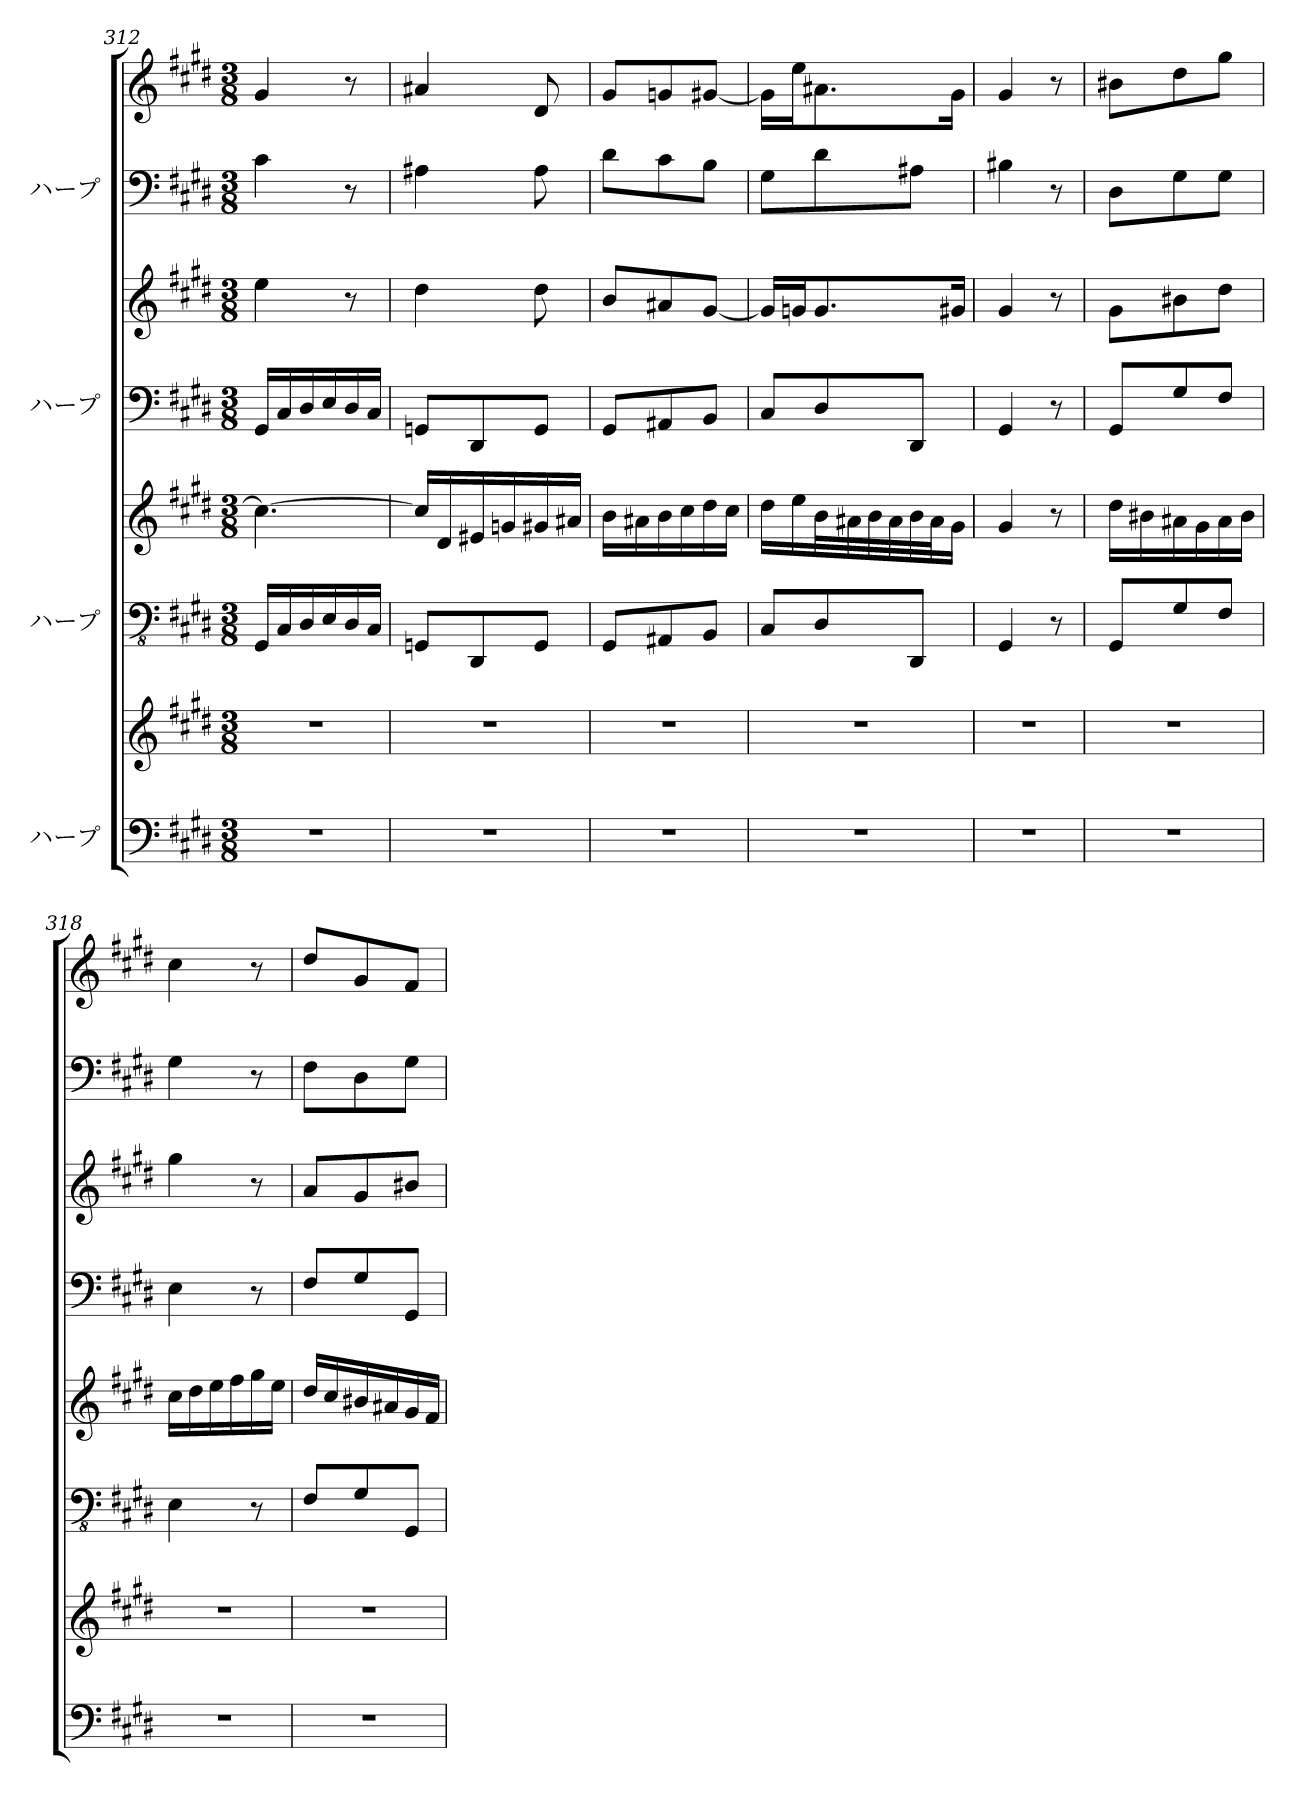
**kern	**kern	**kern	**kern	**kern	**kern	**kern	**kern
*part4	*part4	*part3	*part3	*part2	*part2	*part1	*part1
*staff8	*staff7	*staff6	*staff5	*staff4	*staff3	*staff2	*staff1
*I"ハープ	*	*I"ハープ	*	*I"ハープ	*	*I"ハープ	*
*clefF4	*clefG2	*clefFv4	*clefG2	*clefF4	*clefG2	*clefF4	*clefG2
*k[f#c#g#d#]	*k[f#c#g#d#]	*k[f#c#g#d#]	*k[f#c#g#d#]	*k[f#c#g#d#]	*k[f#c#g#d#]	*k[f#c#g#d#]	*k[f#c#g#d#]
*M3/8	*M3/8	*M3/8	*M3/8	*M3/8	*M3/8	*M3/8	*M3/8
=312	=312	=312	=312	=312	=312	=312	=312
4.r	4.r	16GGG#/LL	4.cc#\_	16GG#/LL	4ee\	4c#\	4g#/
.	.	16CC#/	.	16C#/	.	.	.
.	.	16DD#/	.	16D#/	.	.	.
.	.	16EE/	.	16E/	.	.	.
.	.	16DD#/	.	16D#/	8r	8r	8r
.	.	16CC#/JJ	.	16C#/JJ	.	.	.
=313	=313	=313	=313	=313	=313	=313	=313
4.r	4.r	8GGGn/L	16cc#/LL]	8GGn/L	4dd#\	4A#X\	4a#X/
.	.	.	16d#/	.	.	.	.
.	.	8DDD#/	16e#X/	8DD#/	.	.	.
.	.	.	16gn/	.	.	.	.
.	.	8GGG/J	16g#X/	8GG/J	8dd#\	8A#\	8d#/
.	.	.	16a#X/JJ	.	.	.	.
=314	=314	=314	=314	=314	=314	=314	=314
4.r	4.r	8GGG#/L	16b\LL	8GG#/L	8b/L	8d#\L	8g#/L
.	.	.	16a#X\	.	.	.	.
.	.	8AAA#X/	16b\	8AA#X/	8a#X/	8c#\	8gn/
.	.	.	16cc#\	.	.	.	.
.	.	8BBB/J	16dd#\	8BB/J	[8g#/J	8B\J	[8g#X/J
.	.	.	16cc#\JJ	.	.	.	.
!!LO:PB:g=z
=315	=315	=315	=315	=315	=315	=315	=315
4.r	4.r	8CC#/L	16dd#\LL	8C#/L	16g#/LL]	8G#\L	16g#\LL]
.	.	.	16ee\	.	16gn/J	.	16ee\J
.	.	8DD#/	32b\L	8D#/	8.g/	8d#\	8.a#X\
.	.	.	32a#X\	.	.	.	.
.	.	.	32b\	.	.	.	.
.	.	.	32a#\	.	.	.	.
.	.	8DDD#/J	32b\	8DD#/J	.	8A#X\J	.
.	.	.	32a#\J	.	.	.	.
.	.	.	16g#\JJ	.	16g#X/Jk	.	16g#\Jk
=316	=316	=316	=316	=316	=316	=316	=316
4.r	4.r	4GGG#/	4g#/	4GG#/	4g#/	4B#X\	4g#/
.	.	8r	8r	8r	8r	8r	8r
=317	=317	=317	=317	=317	=317	=317	=317
4.r	4.r	8GGG#/L	16dd#\LL	8GG#/L	8g#\L	8D#\L	8b#X\L
.	.	.	16b#X\	.	.	.	.
.	.	8GG#/	16a#X\	8G#/	8b#X\	8G#\	8dd#\
.	.	.	16g#\	.	.	.	.
.	.	8FF#/J	16a#\	8F#/J	8dd#\J	8G#\J	8gg#\J
.	.	.	16b#\JJ	.	.	.	.
=318	=318	=318	=318	=318	=318	=318	=318
4.r	4.r	4EE\	16cc#\LL	4E\	4gg#\	4G#\	4cc#\
.	.	.	16dd#\	.	.	.	.
.	.	.	16ee\	.	.	.	.
.	.	.	16ff#\	.	.	.	.
.	.	8r	16gg#\	8r	8r	8r	8r
.	.	.	16ee\JJ	.	.	.	.
=319	=319	=319	=319	=319	=319	=319	=319
4.r	4.r	8FF#/L	16dd#/LL	8F#/L	8a/L	8F#\L	8dd#/L
.	.	.	16cc#/	.	.	.	.
.	.	8GG#/	16b#X/	8G#/	8g#/	8D#\	8g#/
.	.	.	16a#X/	.	.	.	.
.	.	8GGG#/J	16g#/	8GG#/J	8b#X/J	8G#\J	8f#/J
.	.	.	16f#/JJ	.	.	.	.
=	=	=	=	=	=	=	=
*-	*-	*-	*-	*-	*-	*-	*-
